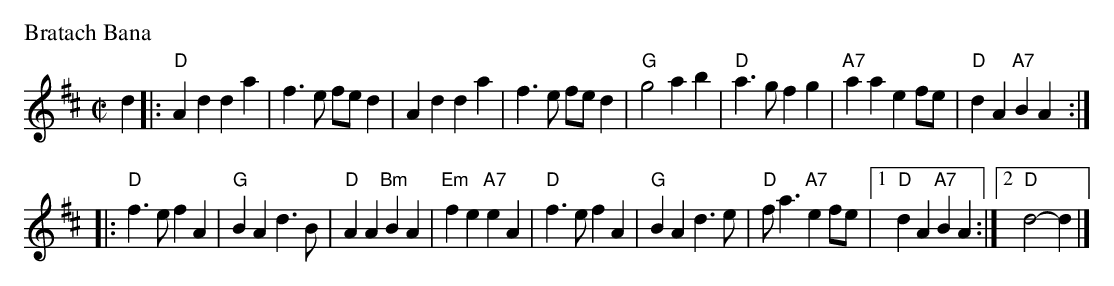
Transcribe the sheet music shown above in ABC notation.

X:1
P: Bratach Bana
M: C|
L: 1/4
K: D
d \
|: "D"Ad da | f>e f/e/d | Ad da | f>e f/e/d \
 | "G"g2 ab | "D"a>g fg | "A7"aa ef/e/ | "D"dA "A7"BA :|
|: "D"f>e fA | "G"BA d>B | "D"AA "Bm"BA | "Em"fe "A7"eA \
 | "D"f>e fA | "G"BA d>e | "D"f<a "A7"ef/e/ |1 "D"dA "A7"BA :|2 "D"d2- d |]
